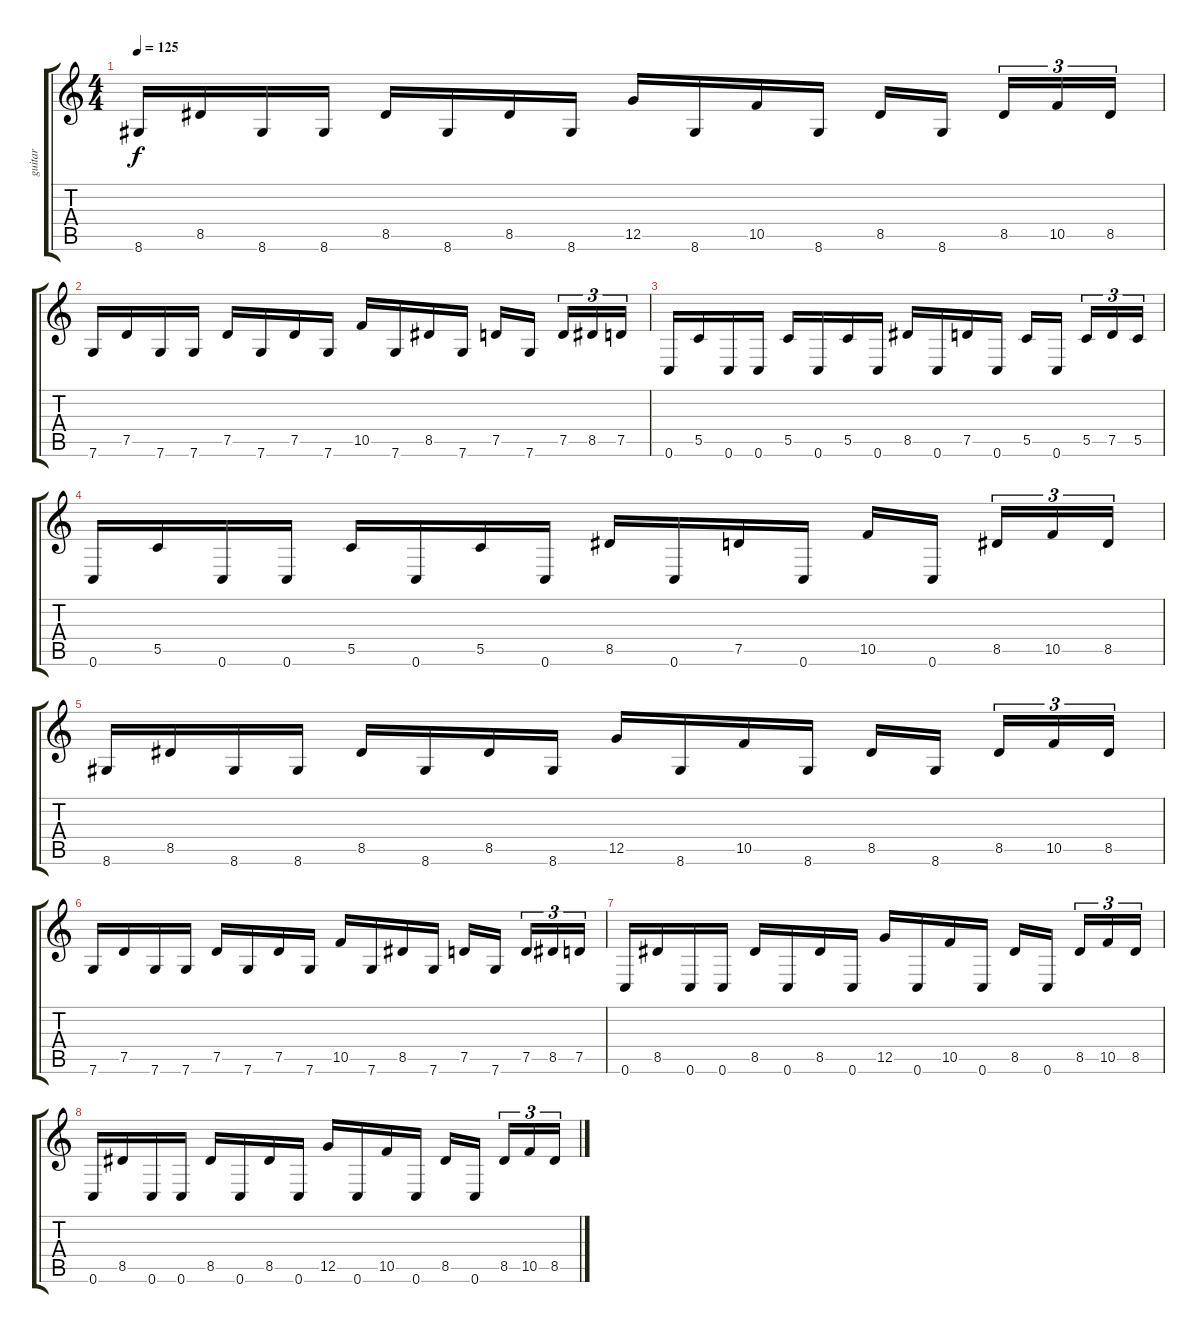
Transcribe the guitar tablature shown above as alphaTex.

\track ("guitar " "guitar ") {instrument distortionguitar}
\staff {score tabs}
\tuning (D4 A3 F3 C3 G2 C2) {hide}
\ts (4 4)
\tempo 125
\clef g2
\ks c
8.6.16{dy f} 8.5.16 8.6.16 8.6.16 8.5.16 8.6.16 8.5.16 8.6.16 12.5.16 8.6.16 10.5.16 8.6.16 8.5.16 8.6.16{beam splitsecondary} 8.5.16{tu (3 2)} 10.5.16{tu (3 2)} 8.5.16{tu (3 2)} |
7.6.16 7.5.16 7.6.16 7.6.16 7.5.16 7.6.16 7.5.16 7.6.16 10.5.16 7.6.16 8.5.16 7.6.16 7.5.16 7.6.16{beam splitsecondary} 7.5.16{tu (3 2)} 8.5.16{tu (3 2)} 7.5.16{tu (3 2)} |
0.6.16 5.5.16 0.6.16 0.6.16 5.5.16 0.6.16 5.5.16 0.6.16 8.5.16 0.6.16 7.5.16 0.6.16 5.5.16 0.6.16{beam splitsecondary} 5.5.16{tu (3 2)} 7.5.16{tu (3 2)} 5.5.16{tu (3 2)} |
0.6.16 5.5.16 0.6.16 0.6.16 5.5.16 0.6.16 5.5.16 0.6.16 8.5.16 0.6.16 7.5.16 0.6.16 10.5.16 0.6.16{beam splitsecondary} 8.5.16{tu (3 2)} 10.5.16{tu (3 2)} 8.5.16{tu (3 2)} |
8.6.16 8.5.16 8.6.16 8.6.16 8.5.16 8.6.16 8.5.16 8.6.16 12.5.16 8.6.16 10.5.16 8.6.16 8.5.16 8.6.16{beam splitsecondary} 8.5.16{tu (3 2)} 10.5.16{tu (3 2)} 8.5.16{tu (3 2)} |
7.6.16 7.5.16 7.6.16 7.6.16 7.5.16 7.6.16 7.5.16 7.6.16 10.5.16 7.6.16 8.5.16 7.6.16 7.5.16 7.6.16{beam splitsecondary} 7.5.16{tu (3 2)} 8.5.16{tu (3 2)} 7.5.16{tu (3 2)} |
0.6.16 8.5.16 0.6.16 0.6.16 8.5.16 0.6.16 8.5.16 0.6.16 12.5.16 0.6.16 10.5.16 0.6.16 8.5.16 0.6.16{beam splitsecondary} 8.5.16{tu (3 2)} 10.5.16{tu (3 2)} 8.5.16{tu (3 2)} |
0.6.16 8.5.16 0.6.16 0.6.16 8.5.16 0.6.16 8.5.16 0.6.16 12.5.16 0.6.16 10.5.16 0.6.16 8.5.16 0.6.16{beam splitsecondary} 8.5.16{tu (3 2)} 10.5.16{tu (3 2)} 8.5.16{tu (3 2)}
